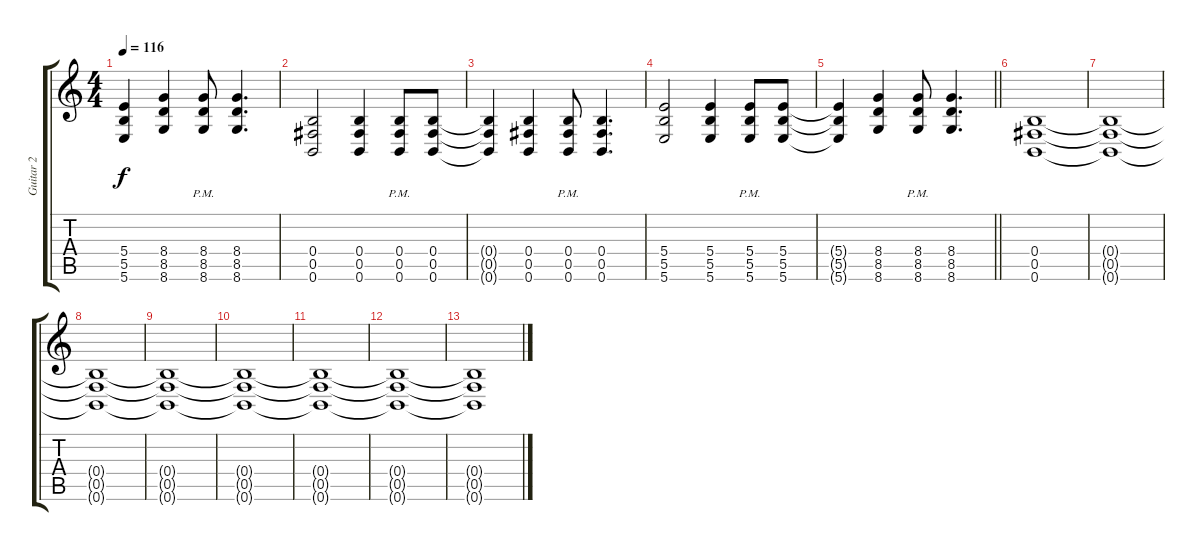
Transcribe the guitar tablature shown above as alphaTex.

\track ("Guitar 2" "Guitar 2") {instrument distortionguitar}
\staff {score tabs}
\tuning (Db4 Ab3 E3 B2 Gb2 B1) {hide}
\ts (4 4)
\tempo 116
\clef g2
\ks c
(5.4{t} 5.5{t} 5.6{t}).4{dy f} (8.4 8.5 8.6).4 (8.4{pm} 8.5{pm} 8.6{pm}).8 (8.4 8.5 8.6).4{d} |
(0.4 0.5 0.6).2 (0.4 0.5 0.6).4 (0.4{pm} 0.5{pm} 0.6{pm}).8 (0.4 0.5 0.6).8 |
(0.4{t} 0.5{t} 0.6{t}).4 (0.4 0.5 0.6).4 (0.4{pm} 0.5{pm} 0.6{pm}).8 (0.4 0.5 0.6).4{d} |
(5.4 5.5 5.6).2 (5.4 5.5 5.6).4 (5.4{pm} 5.5{pm} 5.6{pm}).8 (5.4 5.5 5.6).8 |
\barLineRight lightlight
(5.4{t} 5.5{t} 5.6{t}).4 (8.4 8.5 8.6).4 (8.4{pm} 8.5{pm} 8.6{pm}).8 (8.4 8.5 8.6).4{d} |
(0.4 0.5 0.6).1 |
(0.4{t} 0.5{t} 0.6{t}).1{volume 4} |
(0.4{t} 0.5{t} 0.6{t}).1 |
(0.4{t} 0.5{t} 0.6{t}).1 |
(0.4{t} 0.5{t} 0.6{t}).1 |
(0.4{t} 0.5{t} 0.6{t}).1 |
(0.4{t} 0.5{t} 0.6{t}).1 |
(0.4{t} 0.5{t} 0.6{t}).1
